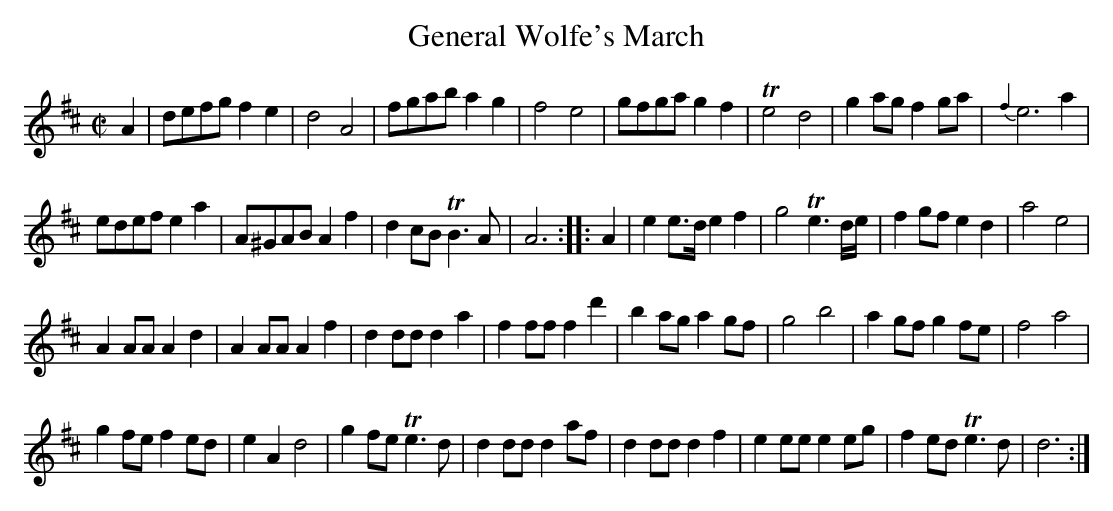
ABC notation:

X:1
T: General Wolfe's March
M: C|
L: 1/8
K: D
A2 |\
defg f2e2 | d4 A4 | fgab a2g2 | f4 e4 |\
gfga g2f2 | Te4 d4 | g2ag f2ga | {f2}e6 a2 |
edef e2a2 | A^GAB A2f2 | d2cB TB3A | A6 :: A2 |\
e2e>d e2f2 | g4 Te3d/e/ | f2gf e2d2 | a4 e4 |
A2AA A2d2 | A2AA A2f2 | d2dd d2a2 | f2ff f2d'2 |\
b2ag a2gf | g4 b4 | a2gf g2fe | f4 a4 |
g2fe f2ed | e2A2 d4 | g2fe Te3d | d2dd d2af |\
d2dd d2f2 | e2ee e2eg | f2ed Te3d | d6 :|
